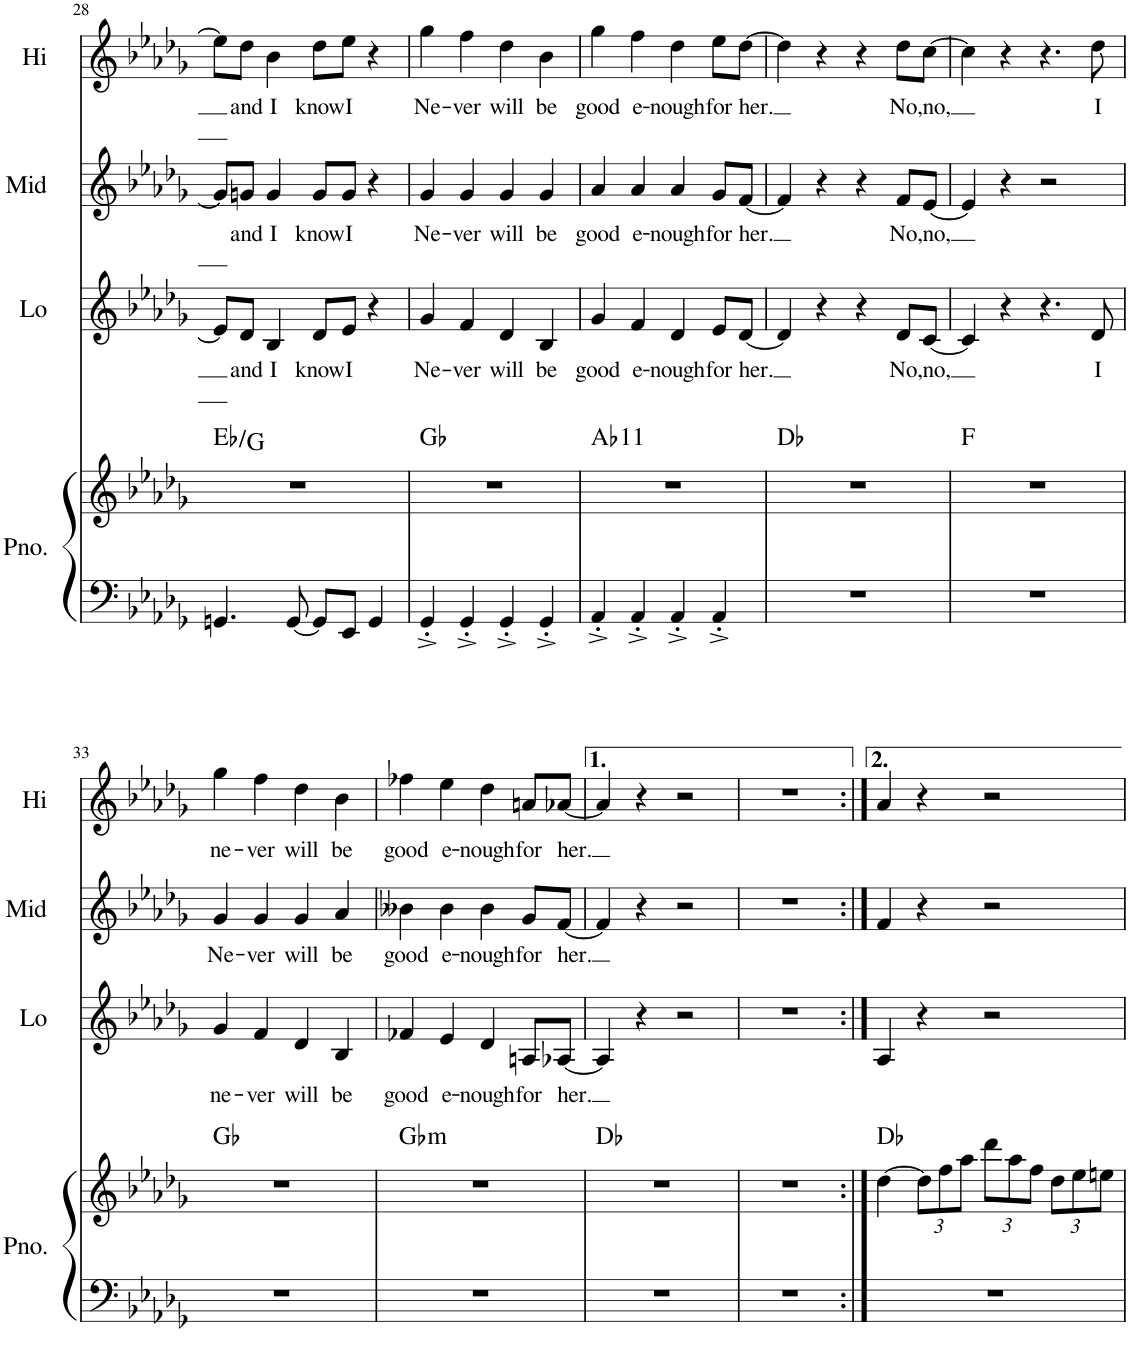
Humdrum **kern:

**kern	**kern	**harte	**kern	**text	**kern	**text	**kern	**text
*part4	*part4	*part4	*part3	*part3	*part2	*part2	*part1	*part1
*staff5	*staff4	*	*staff3	*staff3	*staff2	*staff2	*staff1	*staff1
*I"Piano	*	*	*I"Low voices	*	*I"Middle voices	*	*I"High voices	*
*I'Pno.	*	*	*I'Lo	*	*I'Mid	*	*I'Hi	*
!!LO:PB:g=z
*clefF4	*clefG2	*	*clefG2	*	*clefG2	*	*clefG2	*
*k[b-e-a-d-g-]	*k[b-e-a-d-g-]	*	*k[b-e-a-d-g-]	*	*k[b-e-a-d-g-]	*	*k[b-e-a-d-g-]	*
*M4/4	*M4/4	*	*M4/4	*	*M4/4	*	*M4/4	*
=28	=28	=28	=28	=28	=28	=28	=28	=28
4.GGn/	1r	Eb:maj/3	8e-/L]	.	8g/L]	.	8ee-\L]	.
!	!	!	!	!LO:LY:b	!	!LO:LY:b	!	!LO:LY:b
.	.	.	8d-/J	and	8gn/J	and	8dd-\J	and
!	!	!	!	!LO:LY:b	!	!LO:LY:b	!	!LO:LY:b
.	.	.	4B-/	I	4g/	I	4b-\	I
[8GG/	.	.	.	.	.	.	.	.
!	!	!	!	!LO:LY:b	!	!LO:LY:b	!	!LO:LY:b
8GG/L]	.	.	8d-/L	know	8g/L	know	8dd-\L	know
!	!	!	!	!LO:LY:b	!	!LO:LY:b	!	!LO:LY:b
8EE-/J	.	.	8e-/J	I	8g/J	I	8ee-\J	I
4GG/	.	.	4r	.	4r	.	4r	.
=29	=29	=29	=29	=29	=29	=29	=29	=29
!	!	!	!	!LO:LY:b	!	!LO:LY:b	!	!LO:LY:b
4GG-'^/	1r	Gb:maj	4g-/	Ne-	4g-/	Ne-	4gg-\	Ne-
!	!	!	!	!LO:LY:b	!	!LO:LY:b	!	!LO:LY:b
4GG-'^/	.	.	4f/	-ver	4g-/	-ver	4ff\	-ver
!	!	!	!	!LO:LY:b	!	!LO:LY:b	!	!LO:LY:b
4GG-'^/	.	.	4d-/	will	4g-/	will	4dd-\	will
!	!	!	!	!LO:LY:b	!	!LO:LY:b	!	!LO:LY:b
4GG-'^/	.	.	4B-/	be	4g-/	be	4b-\	be
=30	=30	=30	=30	=30	=30	=30	=30	=30
!	!	!LO:H:kt=11	!	!LO:LY:b	!	!LO:LY:b	!	!LO:LY:b
4AA-'^/	1r	Ab:9(11)	4g-/	good	4a-/	good	4gg-\	good
!	!	!	!	!LO:LY:b	!	!LO:LY:b	!	!LO:LY:b
4AA-'^/	.	.	4f/	e-	4a-/	e-	4ff\	e-
!	!	!	!	!LO:LY:b	!	!LO:LY:b	!	!LO:LY:b
4AA-'^/	.	.	4d-/	-nough	4a-/	-nough	4dd-\	-nough
!	!	!	!	!LO:LY:b	!	!LO:LY:b	!	!LO:LY:b
4AA-'^/	.	.	8e-/L	for	8g-/L	for	8ee-\L	for
!	!	!	!	!LO:LY:b	!	!LO:LY:b	!	!LO:LY:b
.	.	.	[8d-/J	her.	[8f/J	her.	[8dd-\J	her.
=31	=31	=31	=31	=31	=31	=31	=31	=31
1r	1r	Db:maj	4d-/]	.	4f/]	.	4dd-\]	.
.	.	.	4r	.	4r	.	4r	.
.	.	.	4r	.	4r	.	4r	.
!	!	!	!	!LO:LY:b	!	!LO:LY:b	!	!LO:LY:b
.	.	.	8d-/L	No,	8f/L	No,	8dd-\L	No,
!	!	!	!	!LO:LY:b	!	!LO:LY:b	!	!LO:LY:b
.	.	.	[8c/J	no,	[8e-/J	no,	[8cc\J	no,
=32	=32	=32	=32	=32	=32	=32	=32	=32
1r	1r	F:maj	4c/]	.	4e-/]	.	4cc\]	.
.	.	.	4r	.	4r	.	4r	.
.	.	.	4.r	.	2r	.	4.r	.
!	!	!	!	!LO:LY:b	!	!	!	!LO:LY:b
.	.	.	8d-/	I	.	.	8dd-\	I
!!LO:LB:g=z
=33	=33	=33	=33	=33	=33	=33	=33	=33
!	!	!	!	!LO:LY:b	!	!LO:LY:b	!	!LO:LY:b
1r	1r	Gb:maj	4g-/	ne-	4g-/	Ne-	4gg-\	ne-
!	!	!	!	!LO:LY:b	!	!LO:LY:b	!	!LO:LY:b
.	.	.	4f/	-ver	4g-/	-ver	4ff\	-ver
!	!	!	!	!LO:LY:b	!	!LO:LY:b	!	!LO:LY:b
.	.	.	4d-/	will	4g-/	will	4dd-\	will
!	!	!	!	!LO:LY:b	!	!LO:LY:b	!	!LO:LY:b
.	.	.	4B-/	be	4a-/	be	4b-\	be
=34	=34	=34	=34	=34	=34	=34	=34	=34
!	!	!LO:H:kt=m	!	!LO:LY:b	!	!LO:LY:b	!	!LO:LY:b
1r	1r	Gb:min	4f-X/	good	4b--X\	good	4ff-X\	good
!	!	!	!	!LO:LY:b	!	!LO:LY:b	!	!LO:LY:b
.	.	.	4e-/	e-	4b--\	e-	4ee-\	e-
!	!	!	!	!LO:LY:b	!	!LO:LY:b	!	!LO:LY:b
.	.	.	4d-/	-nough	4b--\	-nough	4dd-\	-nough
!	!	!	!	!LO:LY:b	!	!LO:LY:b	!	!LO:LY:b
.	.	.	8An/L	for	8g-/L	for	8an/L	for
!	!	!	!	!LO:LY:b	!	!LO:LY:b	!	!LO:LY:b
.	.	.	[8A-X/J	her.	[8f/J	her.	[8a-X/J	her.
=35	=35	=35	=35	=35	=35	=35	=35	=35
1r	1r	Db:maj	4A-/]	.	4f/]	.	4a-/]	.
.	.	.	4r	.	4r	.	4r	.
.	.	.	2r	.	2r	.	2r	.
=36	=36	=36	=36	=36	=36	=36	=36	=36
1r	1r	.	1r	.	1r	.	1r	.
=37:|!	=37:|!	=37:|!	=37:|!	=37:|!	=37:|!	=37:|!	=37:|!	=37:|!
1r	[4dd-\	Db:maj	4A-/	.	4f/	.	4a-/	.
*	*Xbrackettup	*	*	*	*	*	*	*
.	12dd-\L]	.	4r	.	4r	.	4r	.
.	12ff\	.	.	.	.	.	.	.
.	12aa-\J	.	.	.	.	.	.	.
.	12ddd-\L	.	2r	.	2r	.	2r	.
.	12aa-\	.	.	.	.	.	.	.
.	12ff\J	.	.	.	.	.	.	.
.	12dd-\L	.	.	.	.	.	.	.
.	12ee-\	.	.	.	.	.	.	.
.	12een\J	.	.	.	.	.	.	.
=	=	=	=	=	=	=	=	=
*-	*-	*-	*-	*-	*-	*-	*-	*-
